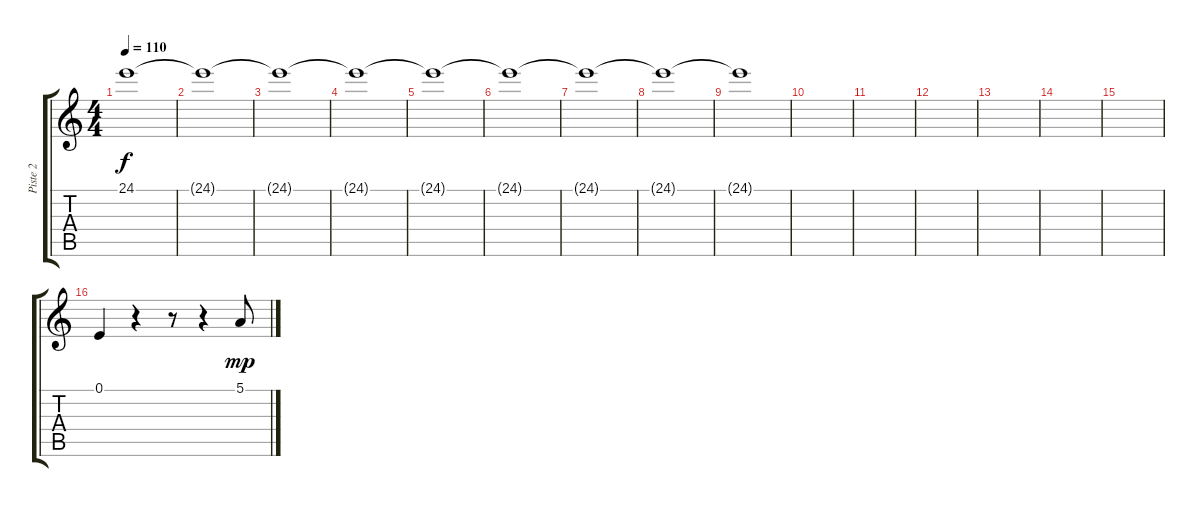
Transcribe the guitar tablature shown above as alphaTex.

\track ("Piste 2" "Piste 2") {instrument violin}
\staff {score tabs}
\tuning (E4 B3 G3 D3 A2 E2) {hide}
\ts (4 4)
\tempo 110
\clef g2
\ks c
24.1{t}.1{dy f} |
24.1{t}.1 |
24.1{t}.1 |
24.1{t}.1 |
24.1{t}.1 |
24.1{t}.1 |
24.1{t}.1 |
24.1{t}.1 |
24.1{t}.1 |
|
|
|
|
|
|
0.1.4{volume 10} r.4 r.8 r.4 5.1{ss}.8{dy mp}
